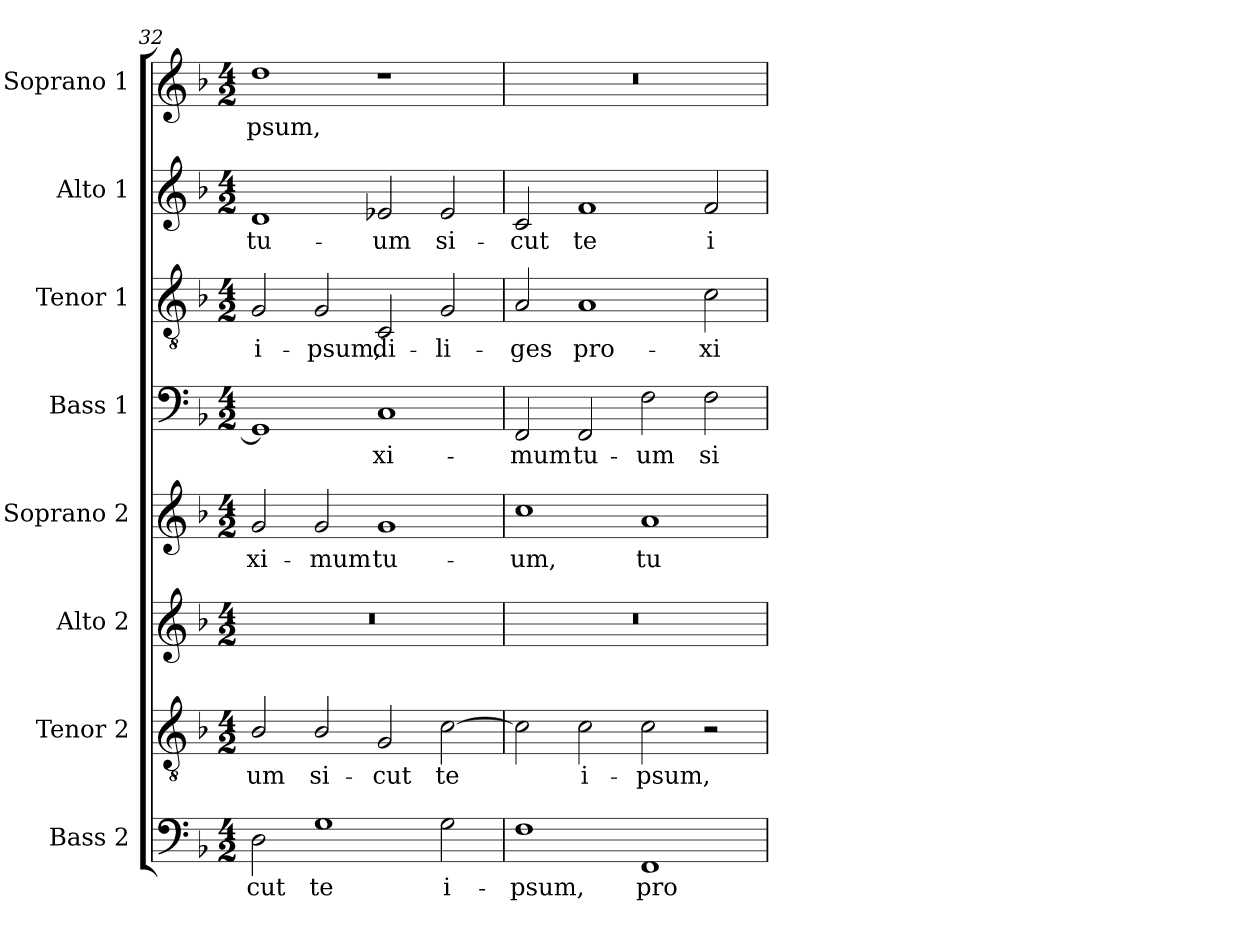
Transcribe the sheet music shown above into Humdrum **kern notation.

**kern	**text	**kern	**text	**kern	**kern	**text	**kern	**text	**kern	**text	**kern	**text	**kern	**text
*part8	*part8	*part7	*part7	*part6	*part5	*part5	*part4	*part4	*part3	*part3	*part2	*part2	*part1	*part1
*staff8	*staff8	*staff7	*staff7	*staff6	*staff5	*staff5	*staff4	*staff4	*staff3	*staff3	*staff2	*staff2	*staff1	*staff1
*I"Bass 2	*	*I"Tenor 2	*	*I"Alto 2	*I"Soprano 2	*	*I"Bass 1	*	*I"Tenor 1	*	*I"Alto 1	*	*I"Soprano 1	*
*I'B2.	*	*I'T2.	*	*I'A2.	*I'S2.	*	*I'B1.	*	*I'T1.	*	*I'A1.	*	*I'S1.	*
!!LO:LB:g=z
*clefF4	*	*clefGv2	*	*clefG2	*clefG2	*	*clefF4	*	*clefGv2	*	*clefG2	*	*clefG2	*
*	*	*ITrd7c12	*	*	*	*	*	*	*ITrd7c12	*	*	*	*	*
*k[b-]	*	*k[b-]	*	*k[b-]	*k[b-]	*	*k[b-]	*	*k[b-]	*	*k[b-]	*	*k[b-]	*
*F:	*	*F:	*	*F:	*F:	*	*F:	*	*F:	*	*F:	*	*F:	*
*M4/2	*	*M4/2	*	*M4/2	*M4/2	*	*M4/2	*	*M4/2	*	*M4/2	*	*M4/2	*
=32	=32	=32	=32	=32	=32	=32	=32	=32	=32	=32	=32	=32	=32	=32
!	!LO:LY:b:color=#000000	!	!	!	!	!	!	!	!	!	!	!	!	!
!	!	!	!LO:LY:b:color=#000000	!LO:N:vis=1	!	!	!	!	!	!	!	!	!	!
!	!	!	!	!	!	!LO:LY:b:color=#000000	!	!	!	!	!	!	!	!
!	!	!	!	!	!	!	!	!	!	!LO:LY:b:color=#000000	!	!	!	!
!	!	!	!	!	!	!	!	!	!	!	!	!LO:LY:b:color=#000000	!	!
!	!	!	!	!	!	!	!	!	!	!	!	!	!	!LO:LY:b:color=#000000
2Di\	-cut	2BB-i/	-um	0r	2gi/	-xi-	1GGi]	.	2GGi/	i-	1di	tu-	1ddi	-psum,
!	!LO:LY:b:color=#000000	!	!	!	!	!	!	!	!	!	!	!	!	!
!	!	!	!LO:LY:b:color=#000000	!	!	!	!	!	!	!	!	!	!	!
!	!	!	!	!	!	!LO:LY:b:color=#000000	!	!	!	!	!	!	!	!
!	!	!	!	!	!	!	!	!	!	!LO:LY:b:color=#000000	!	!	!	!
1Gi	te	2BB-i/	si-	.	2gi/	-mum	.	.	2GGi/	-psum,	.	.	.	.
!	!	!	!LO:LY:b:color=#000000	!	!	!	!	!	!	!	!	!	!	!
!	!	!	!	!	!	!LO:LY:b:color=#000000	!	!	!	!	!	!	!	!
!	!	!	!	!	!	!	!	!LO:LY:b:color=#000000	!	!	!	!	!	!
!	!	!	!	!	!	!	!	!	!	!LO:LY:b:color=#000000	!	!	!	!
!	!	!	!	!	!	!	!	!	!	!	!	!LO:LY:b:color=#000000	!	!
.	.	2GGi/	-cut	.	1gi	tu-	1Ci	-xi-	2CCi/	di-	2e-Xi/	-um	1r	.
!	!LO:LY:b:color=#000000	!	!	!	!	!	!	!	!	!	!	!	!	!
!	!	!	!LO:LY:b:color=#000000	!	!	!	!	!	!	!	!	!	!	!
!	!	!	!	!	!	!	!	!	!	!LO:LY:b:color=#000000	!	!	!	!
!	!	!	!	!	!	!	!	!	!	!	!	!LO:LY:b:color=#000000	!	!
2Gi\	i-	[2Ci\	te	.	.	.	.	.	2GGi/	-li-	2e-i/	si-	.	.
=33	=33	=33	=33	=33	=33	=33	=33	=33	=33	=33	=33	=33	=33	=33
!	!LO:LY:b:color=#000000	!	!	!LO:N:vis=1	!	!	!	!	!	!	!	!	!	!
!	!	!	!	!	!	!LO:LY:b:color=#000000	!	!	!	!	!	!	!	!
!	!	!	!	!	!	!	!	!LO:LY:b:color=#000000	!	!	!	!	!	!
!	!	!	!	!	!	!	!	!	!	!LO:LY:b:color=#000000	!	!	!	!
!	!	!	!	!	!	!	!	!	!	!	!	!LO:LY:b:color=#000000	!LO:N:vis=1	!
1Fi	-psum,	2Ci\]	.	0r	1cci	-um,	2FFi/	-mum	2AAi/	-ges	2ci/	-cut	0r	.
!	!	!	!LO:LY:b:color=#000000	!	!	!	!	!	!	!	!	!	!	!
!	!	!	!	!	!	!	!	!LO:LY:b:color=#000000	!	!	!	!	!	!
!	!	!	!	!	!	!	!	!	!	!LO:LY:b:color=#000000	!	!	!	!
!	!	!	!	!	!	!	!	!	!	!	!	!LO:LY:b:color=#000000	!	!
.	.	2Ci\	i-	.	.	.	2FFi/	tu-	1AAi	pro-	1fi	te	.	.
!	!LO:LY:b:color=#000000	!	!	!	!	!	!	!	!	!	!	!	!	!
!	!	!	!LO:LY:b:color=#000000	!	!	!	!	!	!	!	!	!	!	!
!	!	!	!	!	!	!LO:LY:b:color=#000000	!	!	!	!	!	!	!	!
!	!	!	!	!	!	!	!	!LO:LY:b:color=#000000	!	!	!	!	!	!
1FFi	pro-	2Ci\	-psum,	.	1ai	tu-	2Fi\	-um	.	.	.	.	.	.
!	!	!	!	!	!	!	!	!LO:LY:b:color=#000000	!	!	!	!	!	!
!	!	!	!	!	!	!	!	!	!	!LO:LY:b:color=#000000	!	!	!	!
!	!	!	!	!	!	!	!	!	!	!	!	!LO:LY:b:color=#000000	!	!
.	.	2r	.	.	.	.	2Fi\	si-	2Ci\	-xi-	2fi/	i-	.	.
=	=	=	=	=	=	=	=	=	=	=	=	=	=	=
*-	*-	*-	*-	*-	*-	*-	*-	*-	*-	*-	*-	*-	*-	*-
